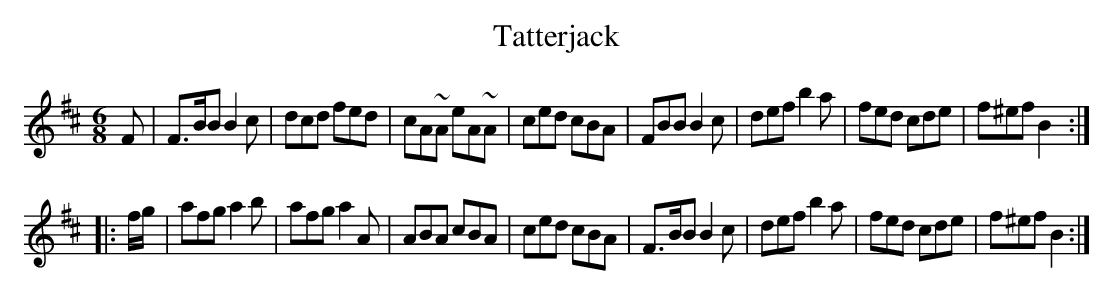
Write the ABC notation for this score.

X:1
T:Tatterjack
M:6/8
L:1/8
K:D
F|F>BB B2c|dcd fed|cA~A eA~A|ced cBA|FBB B2c|def b2a|fed cde|f^ef B2::
f/g/|afg a2b|afg a2A|ABA cBA|ced cBA|F>BB B2c|def b2a|fed cde|f^ef B2:|
